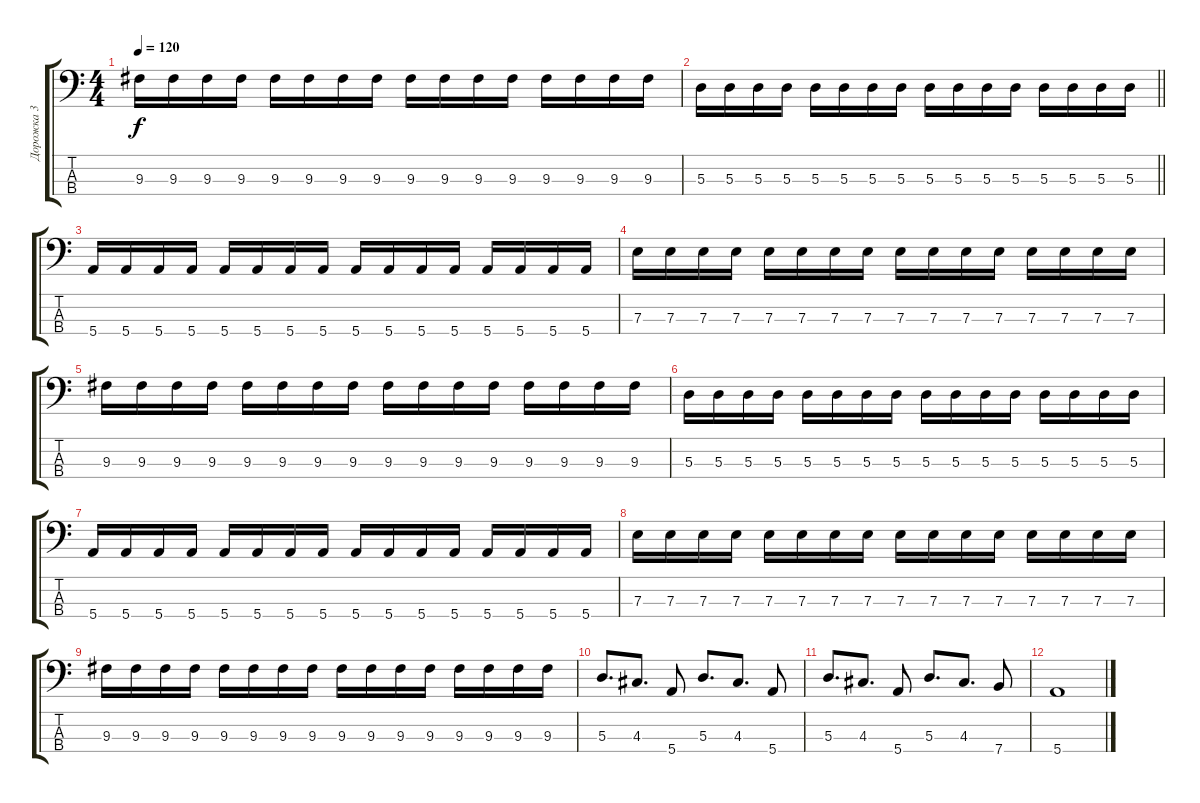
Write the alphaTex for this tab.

\track ("Дорожка 3" "Дорожка 3") {instrument electricbassfinger}
\staff {score tabs}
\tuning (G2 D2 A1 E1) {hide}
\ts (4 4)
\tempo 120
\clef f4
\ks c
9.3.16{dy f} 9.3.16 9.3.16 9.3.16 9.3.16 9.3.16 9.3.16 9.3.16 9.3.16 9.3.16 9.3.16 9.3.16 9.3.16 9.3.16 9.3.16 9.3.16 |
\barLineRight lightlight
5.3.16 5.3.16 5.3.16 5.3.16 5.3.16 5.3.16 5.3.16 5.3.16 5.3.16 5.3.16 5.3.16 5.3.16 5.3.16 5.3.16 5.3.16 5.3.16 |
5.4.16 5.4.16 5.4.16 5.4.16 5.4.16 5.4.16 5.4.16 5.4.16 5.4.16 5.4.16 5.4.16 5.4.16 5.4.16 5.4.16 5.4.16 5.4.16 |
7.3.16 7.3.16 7.3.16 7.3.16 7.3.16 7.3.16 7.3.16 7.3.16 7.3.16 7.3.16 7.3.16 7.3.16 7.3.16 7.3.16 7.3.16 7.3.16 |
9.3.16 9.3.16 9.3.16 9.3.16 9.3.16 9.3.16 9.3.16 9.3.16 9.3.16 9.3.16 9.3.16 9.3.16 9.3.16 9.3.16 9.3.16 9.3.16 |
5.3.16 5.3.16 5.3.16 5.3.16 5.3.16 5.3.16 5.3.16 5.3.16 5.3.16 5.3.16 5.3.16 5.3.16 5.3.16 5.3.16 5.3.16 5.3.16 |
5.4.16 5.4.16 5.4.16 5.4.16 5.4.16 5.4.16 5.4.16 5.4.16 5.4.16 5.4.16 5.4.16 5.4.16 5.4.16 5.4.16 5.4.16 5.4.16 |
7.3.16 7.3.16 7.3.16 7.3.16 7.3.16 7.3.16 7.3.16 7.3.16 7.3.16 7.3.16 7.3.16 7.3.16 7.3.16 7.3.16 7.3.16 7.3.16 |
9.3.16 9.3.16 9.3.16 9.3.16 9.3.16 9.3.16 9.3.16 9.3.16 9.3.16 9.3.16 9.3.16 9.3.16 9.3.16 9.3.16 9.3.16 9.3.16 |
5.3.8{d} 4.3.8{d} 5.4.8 5.3.8{d} 4.3.8{d} 5.4.8 |
5.3.8{d} 4.3.8{d} 5.4.8 5.3.8{d} 4.3.8{d} 7.4.8 |
5.4.1
